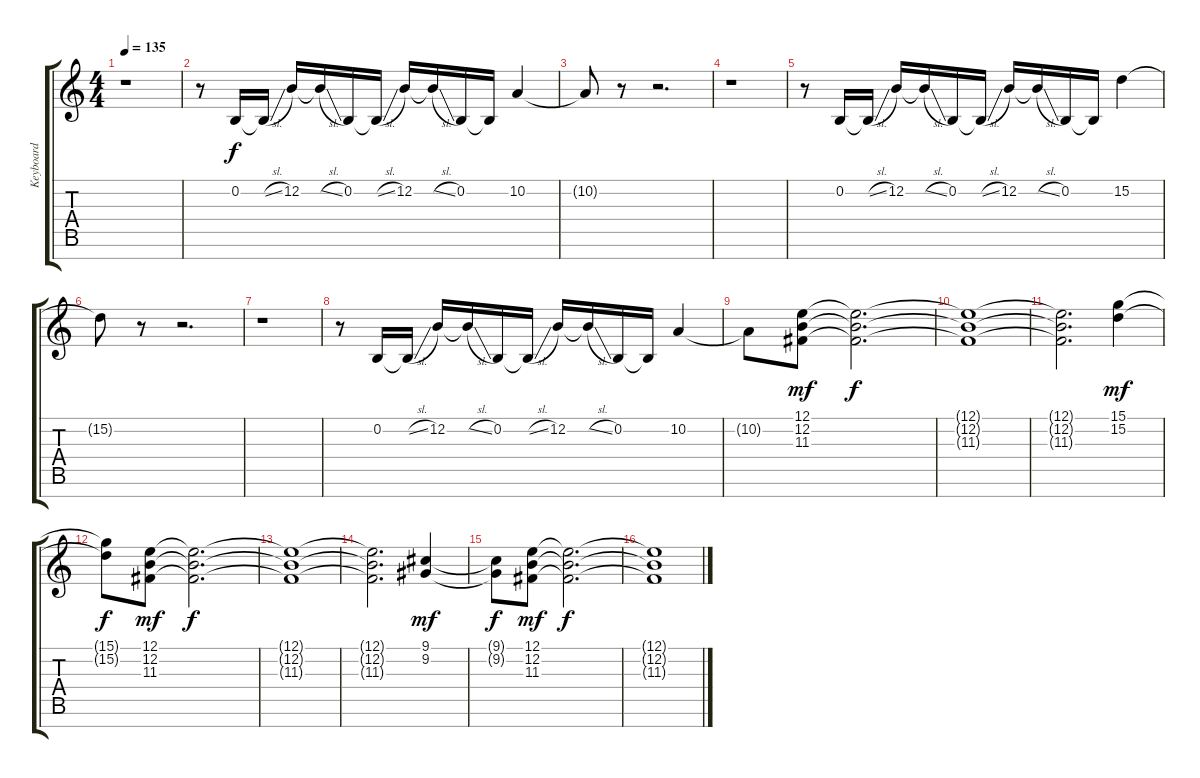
\track ("Keyboard" "Keyboard") {instrument stringensemble1}
\staff {score tabs}
\tuning (E4 B3 G3 D3 A2 E2 B1) {hide}
\ts (4 4)
\tempo 135
\clef g2
\ks c
r.1{dy f} |
r.8 0.2.16 0.2{sl t}.16 12.2.16 12.2{sl t}.16 0.2.16 0.2{sl t}.16 12.2.16 12.2{sl t}.16 0.2.16 0.2{t}.16 10.2.4 |
10.2{t}.8 r.8 r.2{d} |
r.1 |
r.8 0.2.16 0.2{sl t}.16 12.2.16 12.2{sl t}.16 0.2.16 0.2{sl t}.16 12.2.16 12.2{sl t}.16 0.2.16 0.2{t}.16 15.2.4 |
15.2{t}.8 r.8 r.2{d} |
r.1 |
r.8 0.2.16 0.2{sl t}.16 12.2.16 12.2{sl t}.16 0.2.16 0.2{sl t}.16 12.2.16 12.2{sl t}.16 0.2.16 0.2{t}.16 10.2.4 |
10.2{t}.8 (12.1 12.2 11.3).8{dy mf instrument stringensemble1} (12.1{t} 12.2{t} 11.3{t}).2{d dy f} |
(12.1{t} 12.2{t} 11.3{t}).1 |
(12.1{t} 12.2{t} 11.3{t}).2{d} (15.1 15.2).4{dy mf} |
(15.1{t} 15.2{t}).8{dy f} (12.1 12.2 11.3).8{dy mf} (12.1{t} 12.2{t} 11.3{t}).2{d dy f} |
(12.1{t} 12.2{t} 11.3{t}).1 |
(12.1{t} 12.2{t} 11.3{t}).2{d} (9.1 9.2).4{dy mf} |
(9.1{t} 9.2{t}).8{dy f} (12.1 12.2 11.3).8{dy mf} (12.1{t} 12.2{t} 11.3{t}).2{d dy f} |
(12.1{t} 12.2{t} 11.3{t}).1
